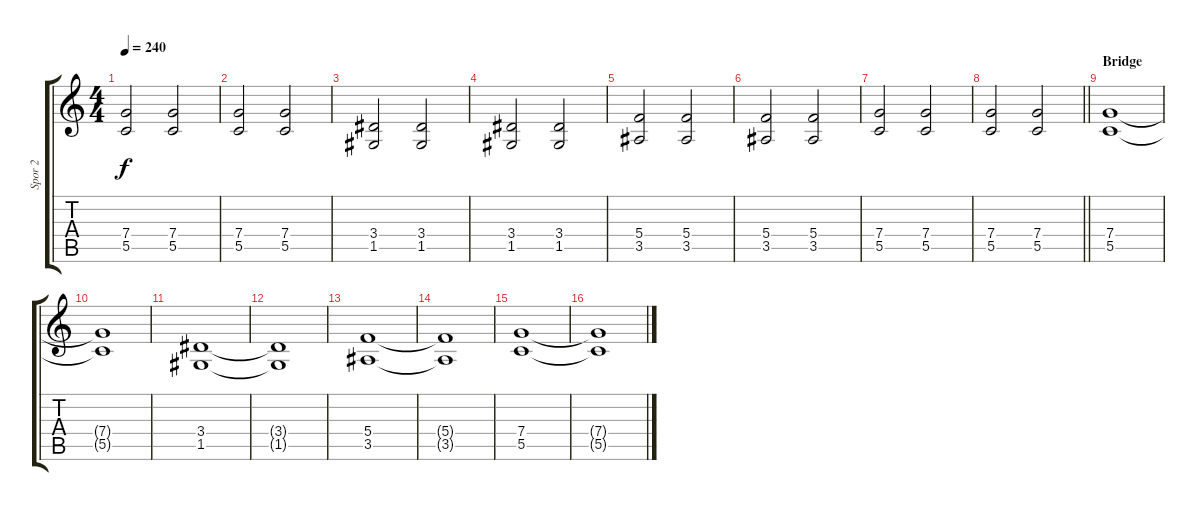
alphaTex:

\track ("Spor 2" "Spor 2") {instrument distortionguitar}
\staff {score tabs}
\tuning (D4 A3 F3 C3 G2 C2) {hide}
\ts (4 4)
\section ("" "")
\tempo 240
\clef g2
\ks c
(7.4 5.5).2{dy f} (7.4 5.5).2 |
(7.4 5.5).2 (7.4 5.5).2 |
(3.4 1.5).2 (3.4 1.5).2 |
(3.4 1.5).2 (3.4 1.5).2 |
(5.4 3.5).2 (5.4 3.5).2 |
(5.4 3.5).2 (5.4 3.5).2 |
(7.4 5.5).2 (7.4 5.5).2 |
\barLineRight lightlight
(7.4 5.5).2 (7.4 5.5).2 |
\section ("" "Bridge")
(7.4 5.5).1 |
(7.4{t} 5.5{t}).1 |
(3.4 1.5).1 |
(3.4{t} 1.5{t}).1 |
(5.4 3.5).1 |
(5.4{t} 3.5{t}).1 |
(7.4 5.5).1 |
(7.4{t} 5.5{t}).1
